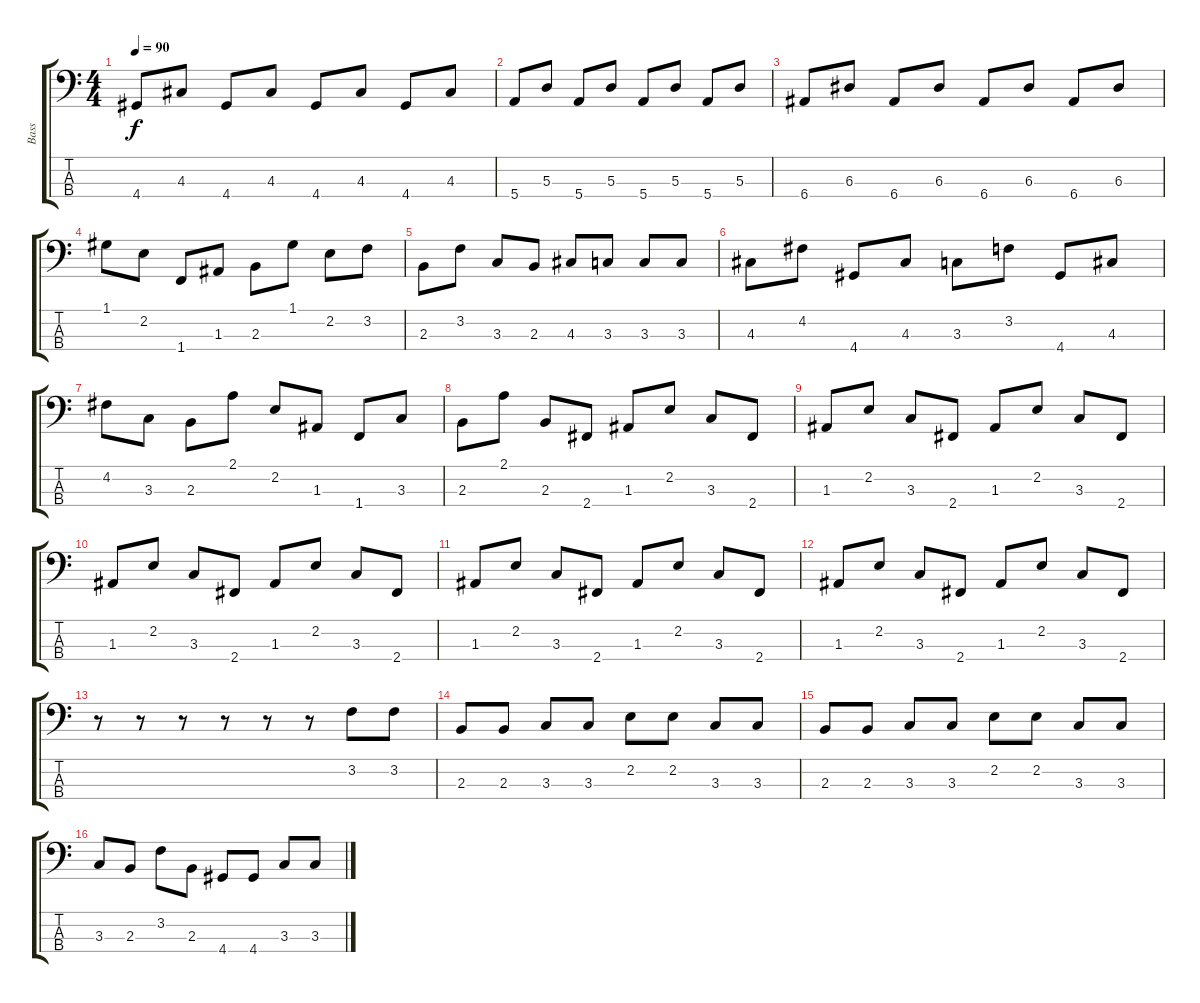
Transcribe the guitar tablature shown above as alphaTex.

\track ("Bass" "Bass") {instrument electricbassfinger}
\staff {score tabs}
\tuning (G2 D2 A1 E1) {hide}
\ts (4 4)
\tempo 90
\clef f4
\ks c
4.4.8{dy f} 4.3.8 4.4.8 4.3.8 4.4.8 4.3.8 4.4.8 4.3.8 |
5.4.8 5.3.8 5.4.8 5.3.8 5.4.8 5.3.8 5.4.8 5.3.8 |
6.4.8 6.3.8 6.4.8 6.3.8 6.4.8 6.3.8 6.4.8 6.3.8 |
1.1.8 2.2.8 1.4.8 1.3.8 2.3.8 1.1.8 2.2.8 3.2.8 |
2.3.8 3.2.8 3.3.8 2.3.8 4.3.8 3.3.8 3.3.8 3.3.8 |
4.3.8 4.2.8 4.4.8 4.3.8 3.3.8 3.2.8 4.4.8 4.3.8 |
4.2.8 3.3.8 2.3.8 2.1.8 2.2.8 1.3.8 1.4.8 3.3.8 |
2.3.8 2.1.8 2.3.8 2.4.8 1.3.8 2.2.8 3.3.8 2.4.8 |
1.3.8 2.2.8 3.3.8 2.4.8 1.3.8 2.2.8 3.3.8 2.4.8 |
1.3.8 2.2.8 3.3.8 2.4.8 1.3.8 2.2.8 3.3.8 2.4.8 |
1.3.8 2.2.8 3.3.8 2.4.8 1.3.8 2.2.8 3.3.8 2.4.8 |
1.3.8 2.2.8 3.3.8 2.4.8 1.3.8 2.2.8 3.3.8 2.4.8 |
r.8 r.8 r.8 r.8 r.8 r.8 3.2.8 3.2.8 |
2.3.8 2.3.8 3.3.8 3.3.8 2.2.8 2.2.8 3.3.8 3.3.8 |
2.3.8 2.3.8 3.3.8 3.3.8 2.2.8 2.2.8 3.3.8 3.3.8 |
3.3.8 2.3.8 3.2.8 2.3.8 4.4.8 4.4.8 3.3.8 3.3.8
